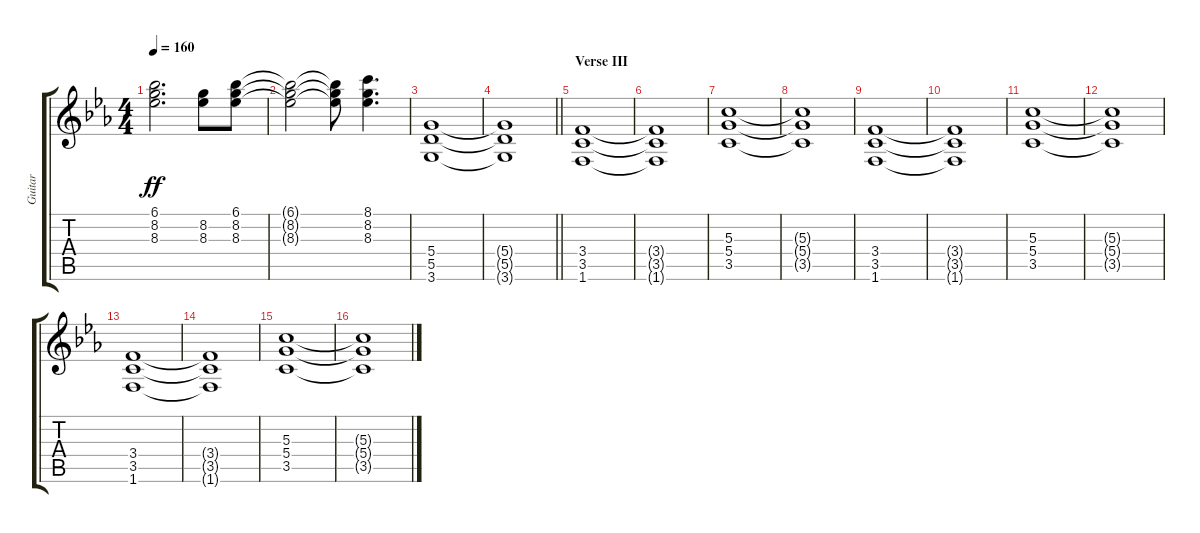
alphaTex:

\track ("Guitar" "Guitar") {instrument electricguitarclean}
\staff {score tabs}
\tuning (E4 B3 G3 D3 A2 E2) {hide}
\ts (4 4)
\tempo 160
\clef g2
\ks eb
(6.1 8.2 8.3).2{d dy ff} (8.2 8.3).8 (6.1 8.2 8.3).8 |
(6.1{t} 8.2{t} 8.3{t}).2 (6.1{t} 8.2{t} 8.3{t}).8 (8.1 8.2 8.3).4{d} |
(5.4 5.5 3.6).1 |
\barLineRight lightlight
(5.4{t} 5.5{t} 3.6{t}).1 |
\section ("" "Verse III")
(3.4 3.5 1.6).1 |
(3.4{t} 3.5{t} 1.6{t}).1 |
(5.3 5.4 3.5).1 |
(5.3{t} 5.4{t} 3.5{t}).1 |
(3.4 3.5 1.6).1 |
(3.4{t} 3.5{t} 1.6{t}).1 |
(5.3 5.4 3.5).1 |
(5.3{t} 5.4{t} 3.5{t}).1 |
(3.4 3.5 1.6).1 |
(3.4{t} 3.5{t} 1.6{t}).1 |
(5.3 5.4 3.5).1 |
(5.3{t} 5.4{t} 3.5{t}).1
